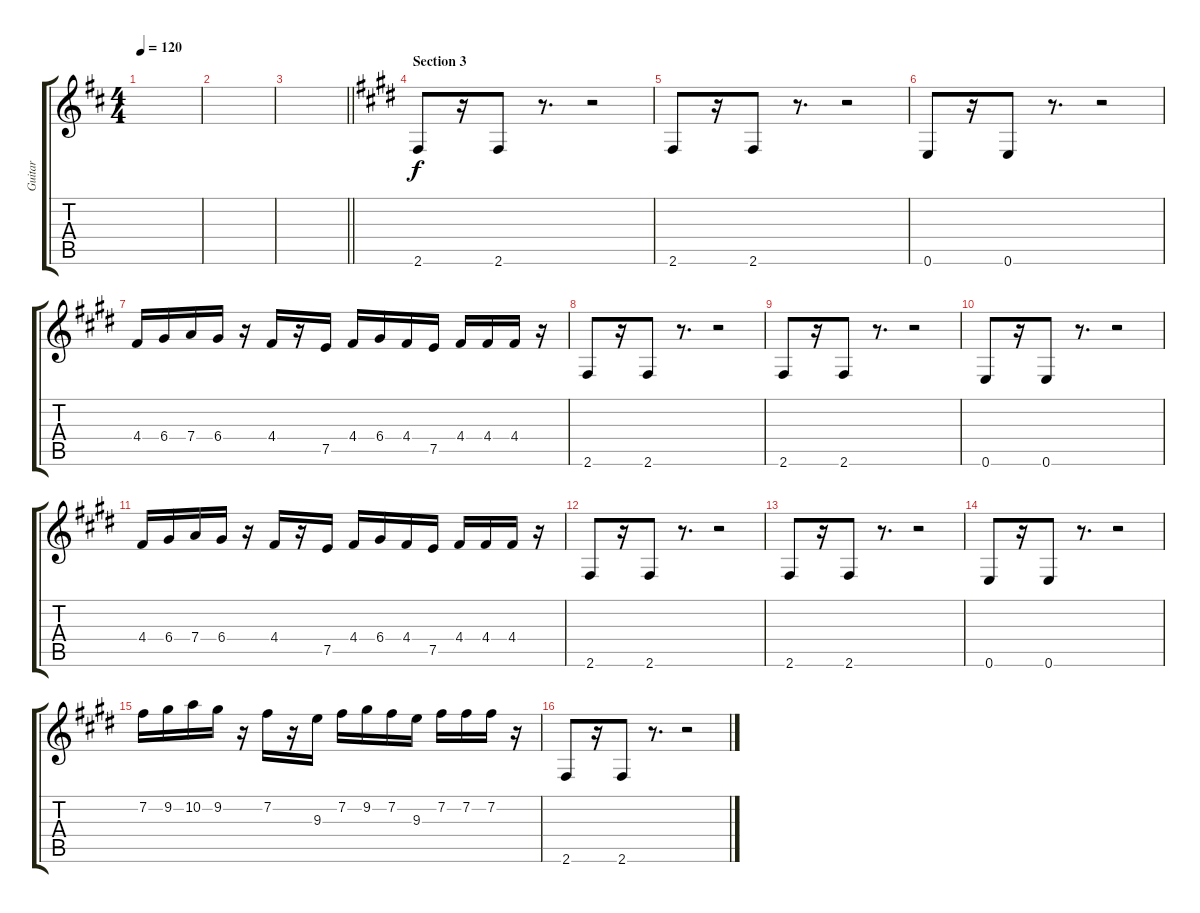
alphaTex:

\track ("Guitar" "Guitar") {instrument overdrivenguitar}
\staff {score tabs}
\tuning (E4 B3 G3 D3 A2 E2) {hide}
\ts (4 4)
\tempo 120
\clef g2
\ks d
|
|
\barLineRight lightlight
|
\section ("" "Section 3")
\ks e
2.6.8{instrument overdrivenguitar} r.16 2.6.8 r.8{d} r.2 |
2.6.8 r.16 2.6.8 r.8{d} r.2 |
0.6.8 r.16 0.6.8 r.8{d} r.2 |
4.4.16 6.4.16 7.4.16 6.4.16 r.16 4.4.16 r.16 7.5.16 4.4.16 6.4.16 4.4.16 7.5.16 4.4.16 4.4.16 4.4.16 r.16 |
2.6.8 r.16 2.6.8 r.8{d} r.2 |
2.6.8 r.16 2.6.8 r.8{d} r.2 |
0.6.8 r.16 0.6.8 r.8{d} r.2 |
4.4.16 6.4.16 7.4.16 6.4.16 r.16 4.4.16 r.16 7.5.16 4.4.16 6.4.16 4.4.16 7.5.16 4.4.16 4.4.16 4.4.16 r.16 |
2.6.8 r.16 2.6.8 r.8{d} r.2 |
2.6.8 r.16 2.6.8 r.8{d} r.2 |
0.6.8 r.16 0.6.8 r.8{d} r.2 |
7.2.16 9.2.16 10.2.16 9.2.16 r.16 7.2.16 r.16 9.3.16 7.2.16 9.2.16 7.2.16 9.3.16 7.2.16 7.2.16 7.2.16 r.16 |
2.6.8 r.16 2.6.8 r.8{d} r.2
